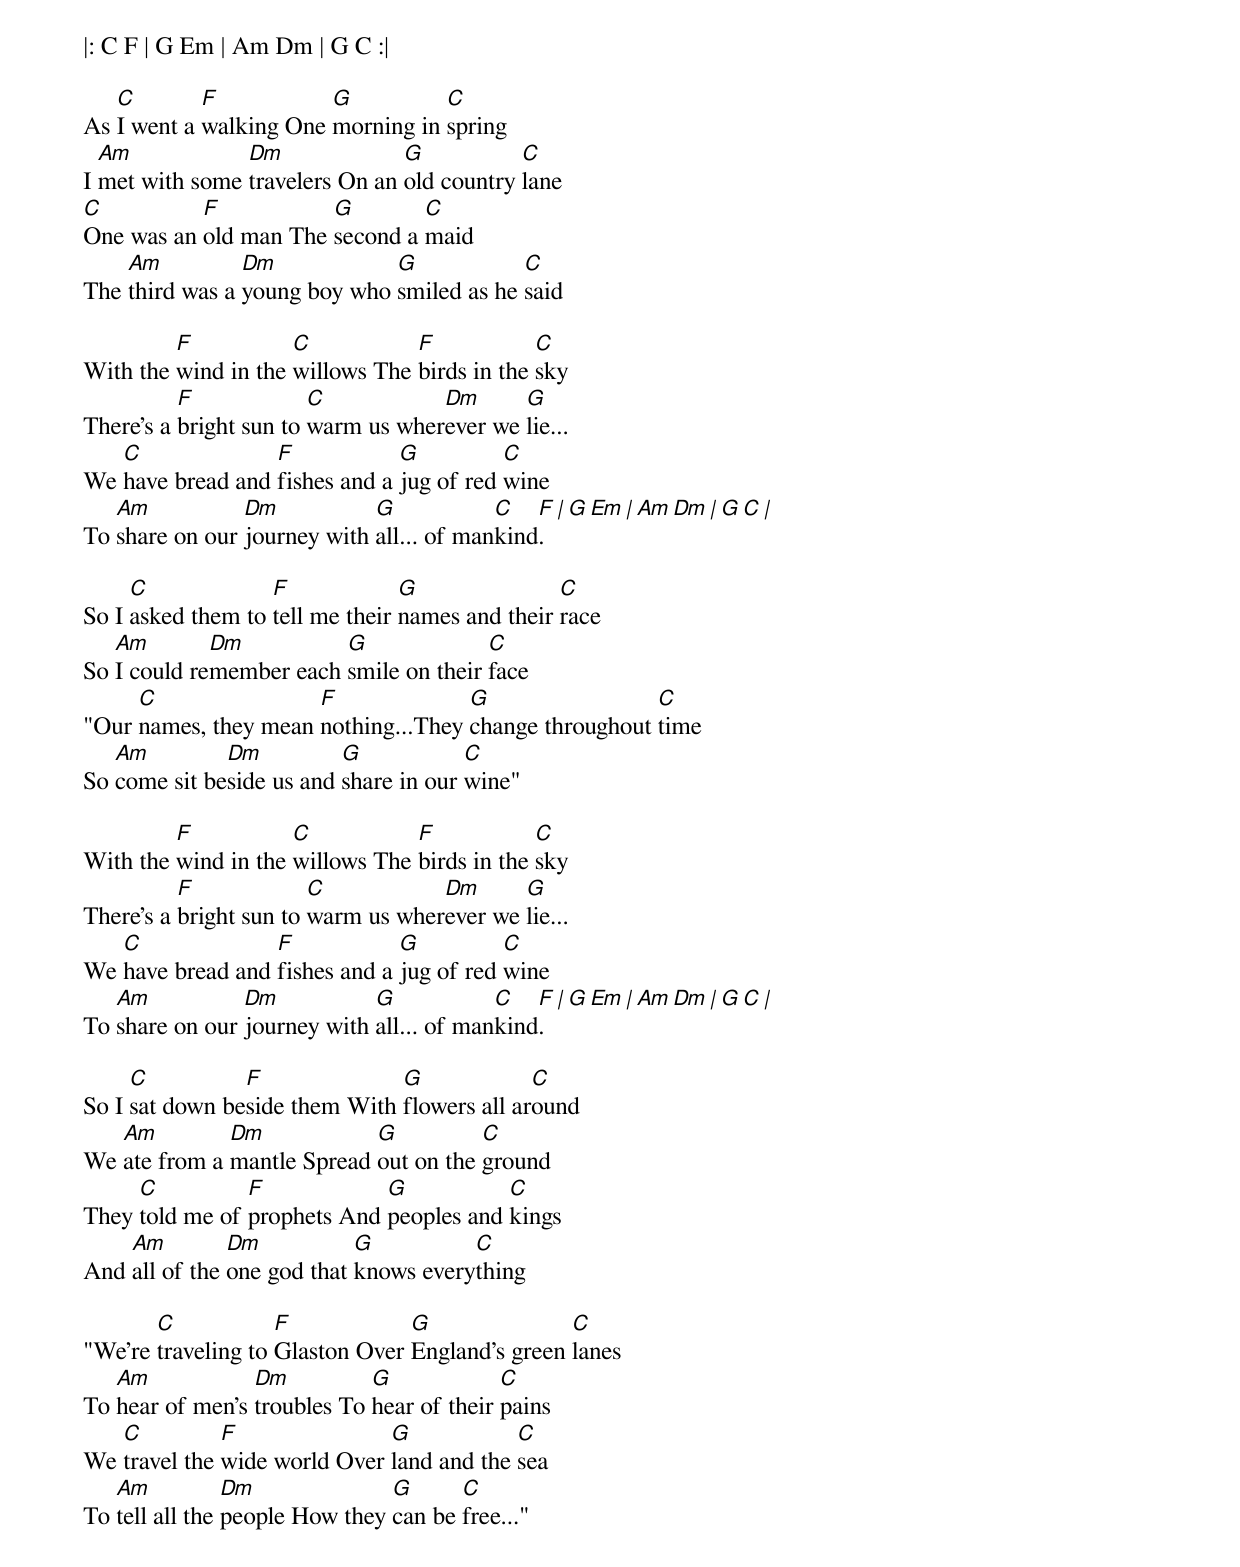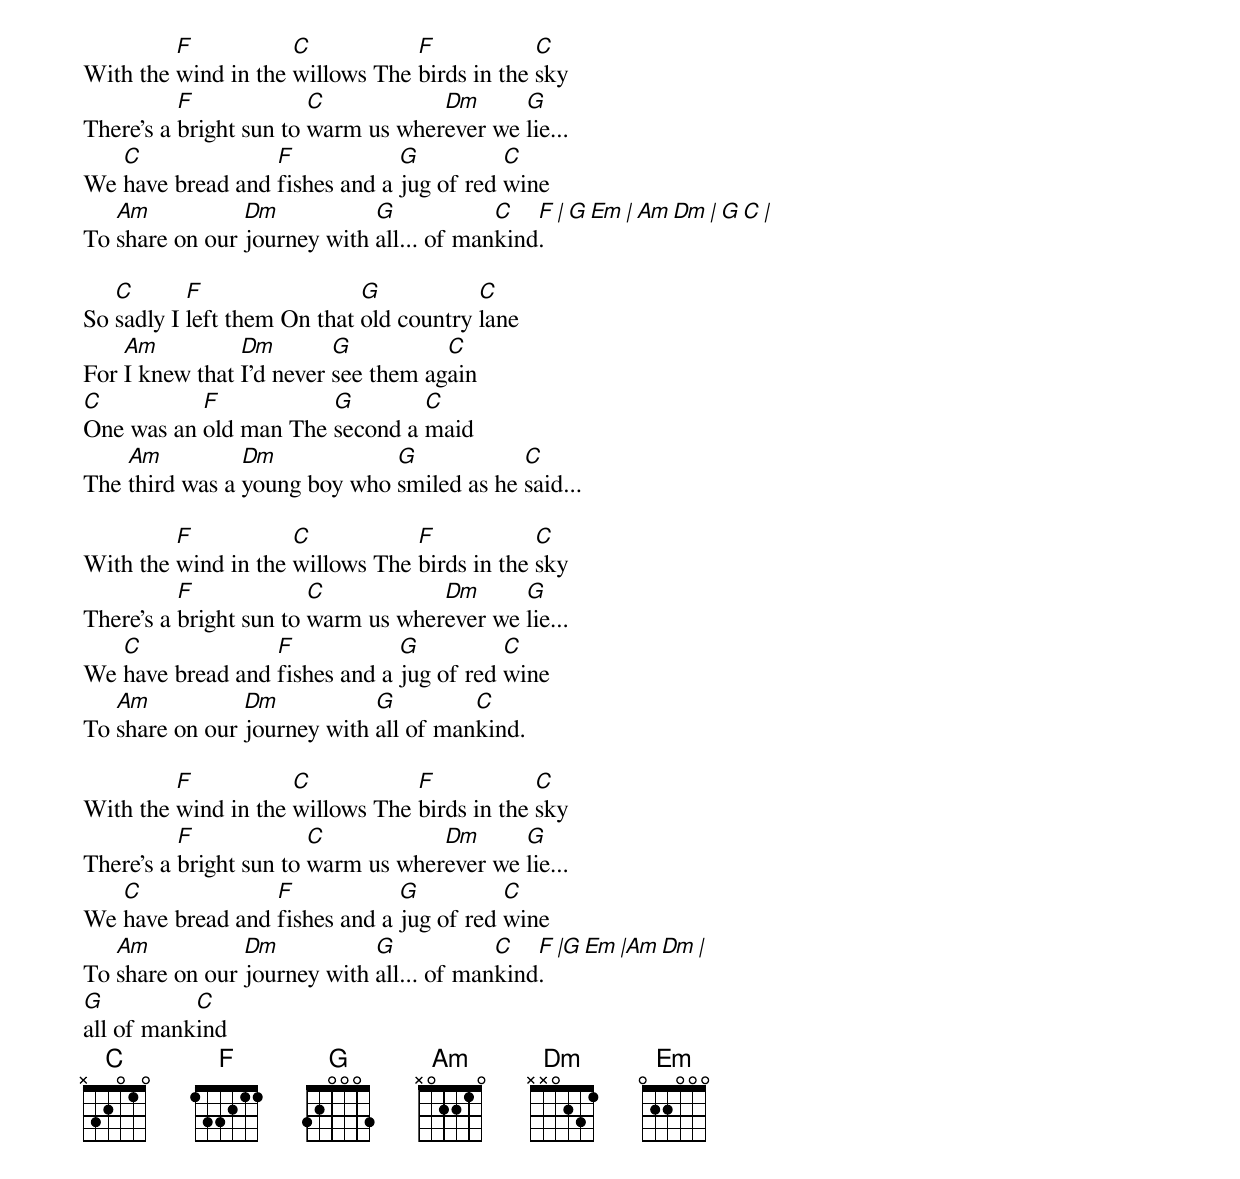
|: C F | G Em | Am Dm | G C :|

   C        F           G          C
As I went a walking One morning in spring
  Am            Dm              G           C
I met with some travelers On an old country lane
C          F           G        C
One was an old man The second a maid
    Am          Dm            G            C
The third was a young boy who smiled as he said

         F           C           F            C
With the wind in the willows The birds in the sky
          F             C           Dm      G
There's a bright sun to warm us wherever we lie...
   C              F            G          C
We have bread and fishes and a jug of red wine
   Am           Dm           G            C   F | G Em | Am Dm | G C |
To share on our journey with all... of mankind.

     C             F             G               C
So I asked them to tell me their names and their race
   Am        Dm          G              C
So I could remember each smile on their face
     C                F              G                 C
"Our names, they mean nothing...They change throughout time
   Am         Dm          G            C
So come sit beside us and share in our wine"

         F           C           F            C
With the wind in the willows The birds in the sky
          F             C           Dm      G
There's a bright sun to warm us wherever we lie...
   C              F            G          C
We have bread and fishes and a jug of red wine
   Am           Dm           G            C   F | G Em | Am Dm | G C |
To share on our journey with all... of mankind.

     C          F              G             C
So I sat down beside them With flowers all around
   Am         Dm            G          C
We ate from a mantle Spread out on the ground
     C          F            G           C
They told me of prophets And peoples and kings
    Am         Dm           G          C
And all of the one god that knows everything

       C            F            G               C
"We're traveling to Glaston Over England's green lanes
   Am            Dm          G             C
To hear of men's troubles To hear of their pains
   C          F               G            C
We travel the wide world Over land and the sea
   Am           Dm              G      C
To tell all the people How they can be free..."

         F           C           F            C
With the wind in the willows The birds in the sky
          F             C           Dm      G
There's a bright sun to warm us wherever we lie...
   C              F            G          C
We have bread and fishes and a jug of red wine
   Am           Dm           G            C   F | G Em | Am Dm | G C |
To share on our journey with all... of mankind.

   C       F                 G           C
So sadly I left them On that old country lane
    Am          Dm        G          C
For I knew that I'd never see them again
C          F           G        C
One was an old man The second a maid
    Am          Dm            G            C
The third was a young boy who smiled as he said...

         F           C           F            C
With the wind in the willows The birds in the sky
          F             C           Dm      G
There's a bright sun to warm us wherever we lie...
   C              F            G          C
We have bread and fishes and a jug of red wine
   Am           Dm           G         C
To share on our journey with all of mankind.

         F           C           F            C
With the wind in the willows The birds in the sky
          F             C           Dm      G
There's a bright sun to warm us wherever we lie...
   C              F            G          C
We have bread and fishes and a jug of red wine
   Am           Dm           G            C   F |G Em |Am Dm |
To share on our journey with all... of mankind.
G          C
all of mankind
